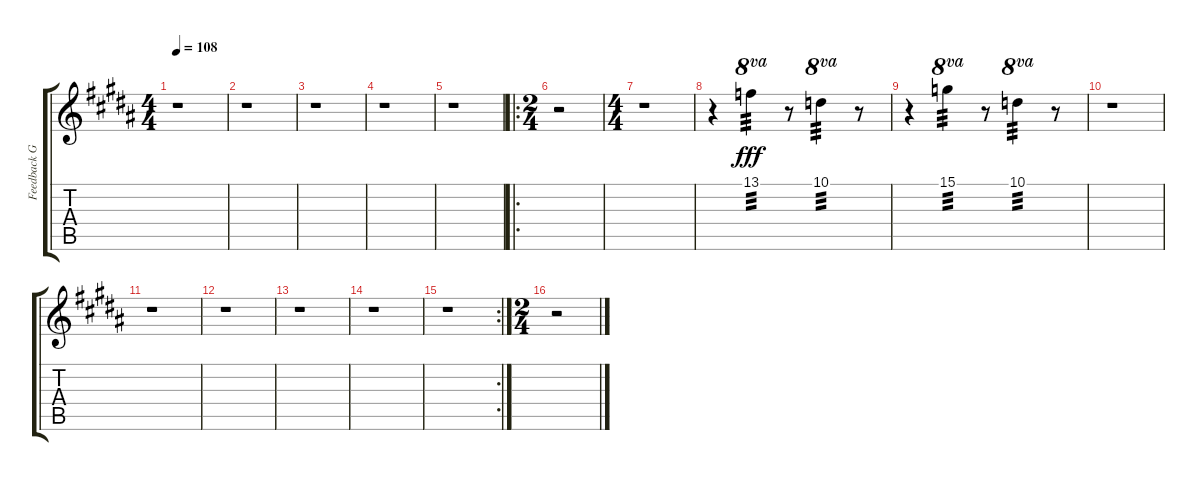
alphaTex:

\track ("Feedback Guitar / Hammering" "Feedback G") {instrument distortionguitar}
\staff {score tabs}
\tuning (E4 B3 G3 D3 A2 E2) {hide}
\ts (4 4)
\tempo 108
\clef g2
\ks g#minor
r.1{dy f} |
r.1 |
r.1 |
r.1 |
r.1 |
\ro
\ts (2 4)
r.2 |
\ts (4 4)
r.1 |
r.4 13.1.4{ot 8va tp 3 dy fff volume 8 instrument distortionguitar} r.8 10.1.4{ot 8va tp 3} r.8 |
r.4 15.1.4{ot 8va tp 3} r.8 10.1.4{ot 8va tp 3} r.8 |
r.1 |
r.1 |
r.1 |
r.1 |
r.1 |
\rc 2
r.1 |
\ts (2 4)
r.2
